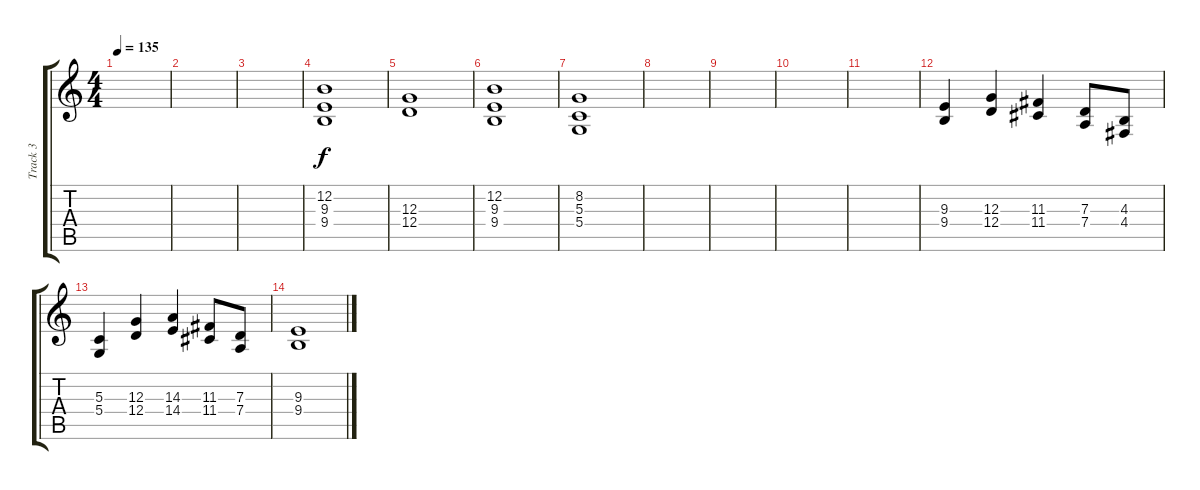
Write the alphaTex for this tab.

\track ("Track 3" "Track 3") {instrument orchestrahit}
\staff {score tabs}
\tuning (E4 B3 G3 D3 A2 E2) {hide}
\ts (4 4)
\tempo 135
\clef g2
\ks c
|
|
|
(12.2 9.3 9.4).1 |
(12.3 12.4).1 |
(12.2 9.3 9.4).1 |
(8.2 5.3 5.4).1 |
|
|
|
|
(9.3 9.4).4 (12.3 12.4).4 (11.3 11.4).4 (7.3 7.4).8 (4.3 4.4).8 |
(5.3 5.4).4 (12.3 12.4).4 (14.3 14.4).4 (11.3 11.4).8 (7.3 7.4).8 |
(9.3 9.4).1
